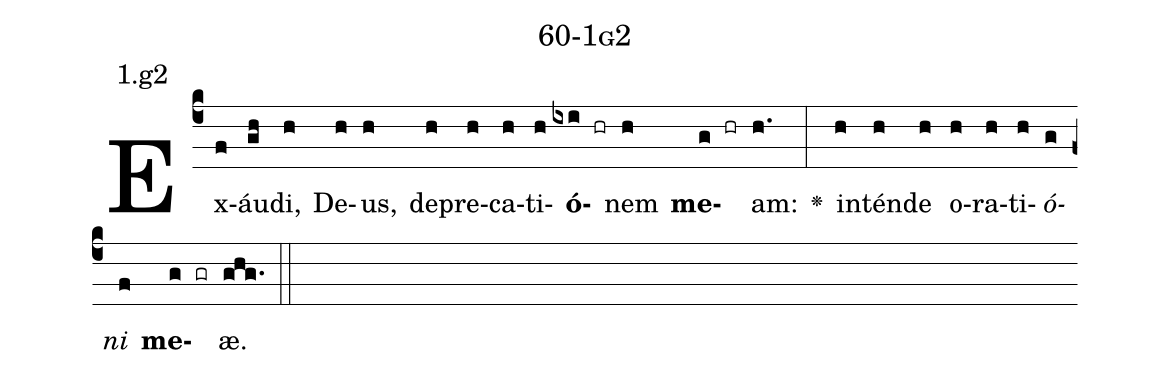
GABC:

name: 60-1g2;
annotation: 1.g2;
%%
(c4)Ex(f)áu(gh)di,(h) De(h)us,(h) de(h)pre(h)ca(h)ti(h)<b>ó</b>(ixi hr)nem(h) <b>me</b>(g hr)am:(h.) <v>\greheightstar</v>(:) in(h)tén(h)de(h) o(h)ra(h)ti(h)<i>ó</i>(g)<i>ni</i>(f) <b>me</b>(g gr)æ.(ghg.) (::)


%E(h) u(h) o(g) u(f) a(g) e.(ghg.) (::)
